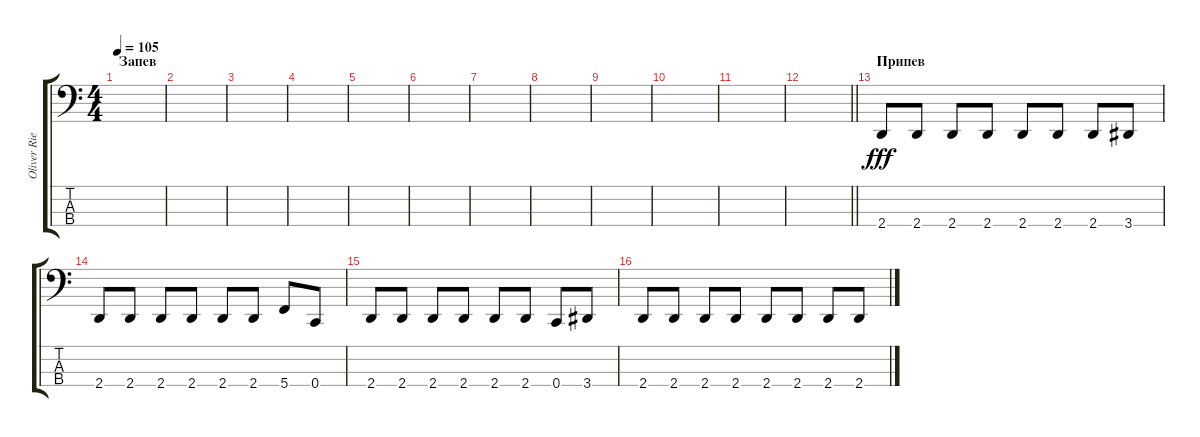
\track ("Oliver Riedel" "Oliver Rie") {instrument electricbassfinger}
\staff {score tabs}
\tuning (E2 C2 G1 C1) {hide}
\ts (4 4)
\section ("" "Запев")
\tempo 105
\clef f4
\ks c
|
|
|
|
|
|
|
|
|
|
|
\barLineRight lightlight
|
\section ("" "Припев")
2.4.8{dy fff} 2.4.8 2.4.8 2.4.8 2.4.8 2.4.8 2.4.8 3.4.8 |
2.4.8 2.4.8 2.4.8 2.4.8 2.4.8 2.4.8 5.4.8 0.4.8 |
2.4.8 2.4.8 2.4.8 2.4.8 2.4.8 2.4.8 0.4.8 3.4.8 |
2.4.8 2.4.8 2.4.8 2.4.8 2.4.8 2.4.8 2.4.8 2.4.8
